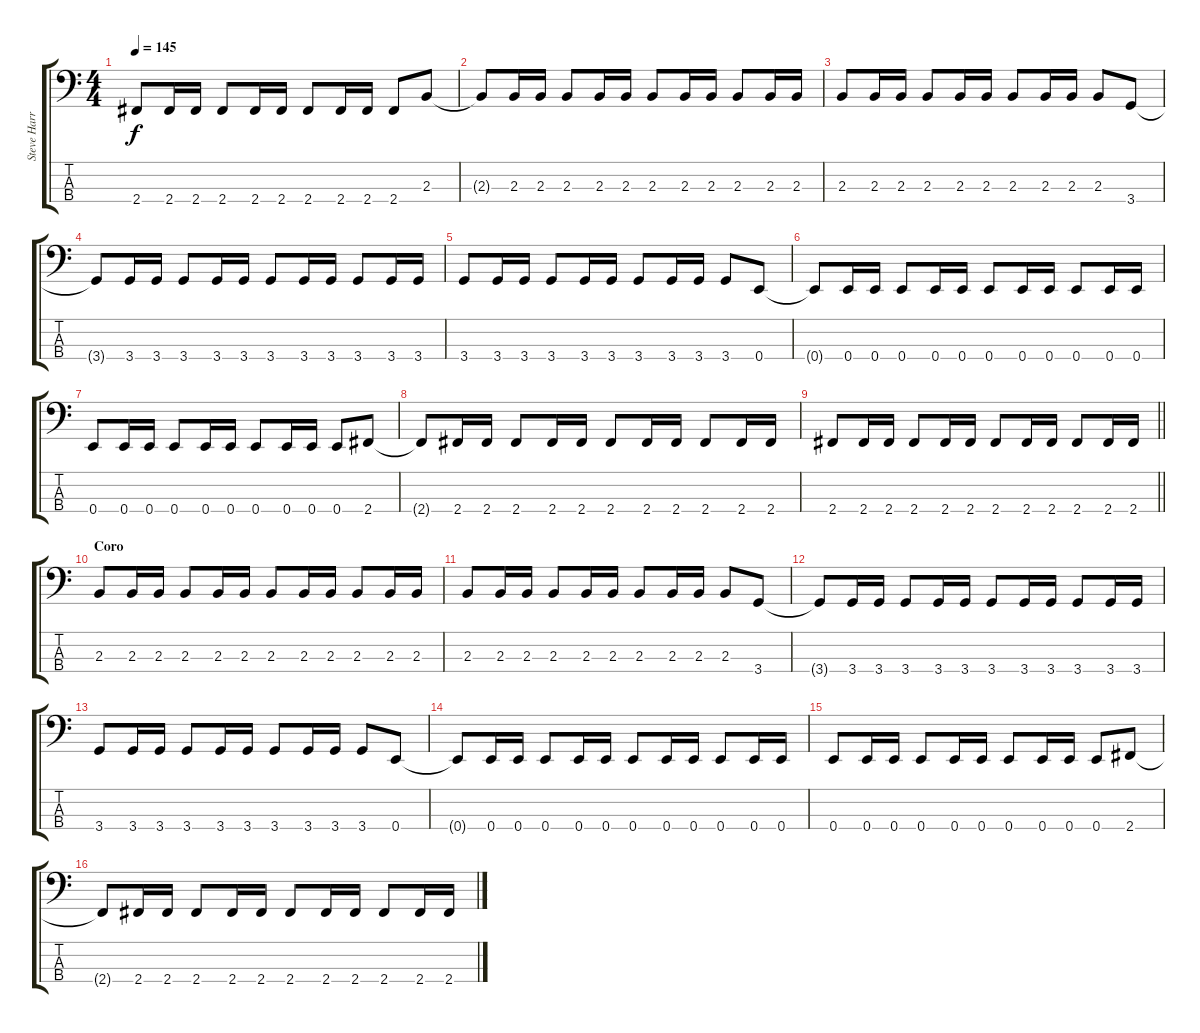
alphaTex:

\track ("Steve Harris" "Steve Harr") {instrument electricbassfinger}
\staff {score tabs}
\tuning (G2 D2 A1 E1) {hide}
\ts (4 4)
\tempo 145
\clef f4
\ks c
2.4.8{dy f} 2.4.16 2.4.16 2.4.8 2.4.16 2.4.16 2.4.8 2.4.16 2.4.16 2.4.8 2.3.8 |
2.3{t}.8 2.3.16 2.3.16 2.3.8 2.3.16 2.3.16 2.3.8 2.3.16 2.3.16 2.3.8 2.3.16 2.3.16 |
2.3.8 2.3.16 2.3.16 2.3.8 2.3.16 2.3.16 2.3.8 2.3.16 2.3.16 2.3.8 3.4.8 |
3.4{t}.8 3.4.16 3.4.16 3.4.8 3.4.16 3.4.16 3.4.8 3.4.16 3.4.16 3.4.8 3.4.16 3.4.16 |
3.4.8 3.4.16 3.4.16 3.4.8 3.4.16 3.4.16 3.4.8 3.4.16 3.4.16 3.4.8 0.4.8 |
0.4{t}.8 0.4.16 0.4.16 0.4.8 0.4.16 0.4.16 0.4.8 0.4.16 0.4.16 0.4.8 0.4.16 0.4.16 |
0.4.8 0.4.16 0.4.16 0.4.8 0.4.16 0.4.16 0.4.8 0.4.16 0.4.16 0.4.8 2.4.8 |
2.4{t}.8 2.4.16 2.4.16 2.4.8 2.4.16 2.4.16 2.4.8 2.4.16 2.4.16 2.4.8 2.4.16 2.4.16 |
\barLineRight lightlight
2.4.8 2.4.16 2.4.16 2.4.8 2.4.16 2.4.16 2.4.8 2.4.16 2.4.16 2.4.8 2.4.16 2.4.16 |
\section ("" "Coro")
2.3.8 2.3.16 2.3.16 2.3.8 2.3.16 2.3.16 2.3.8 2.3.16 2.3.16 2.3.8 2.3.16 2.3.16 |
2.3.8 2.3.16 2.3.16 2.3.8 2.3.16 2.3.16 2.3.8 2.3.16 2.3.16 2.3.8 3.4.8 |
3.4{t}.8 3.4.16 3.4.16 3.4.8 3.4.16 3.4.16 3.4.8 3.4.16 3.4.16 3.4.8 3.4.16 3.4.16 |
3.4.8 3.4.16 3.4.16 3.4.8 3.4.16 3.4.16 3.4.8 3.4.16 3.4.16 3.4.8 0.4.8 |
0.4{t}.8 0.4.16 0.4.16 0.4.8 0.4.16 0.4.16 0.4.8 0.4.16 0.4.16 0.4.8 0.4.16 0.4.16 |
0.4.8 0.4.16 0.4.16 0.4.8 0.4.16 0.4.16 0.4.8 0.4.16 0.4.16 0.4.8 2.4.8 |
2.4{t}.8 2.4.16 2.4.16 2.4.8 2.4.16 2.4.16 2.4.8 2.4.16 2.4.16 2.4.8 2.4.16 2.4.16
